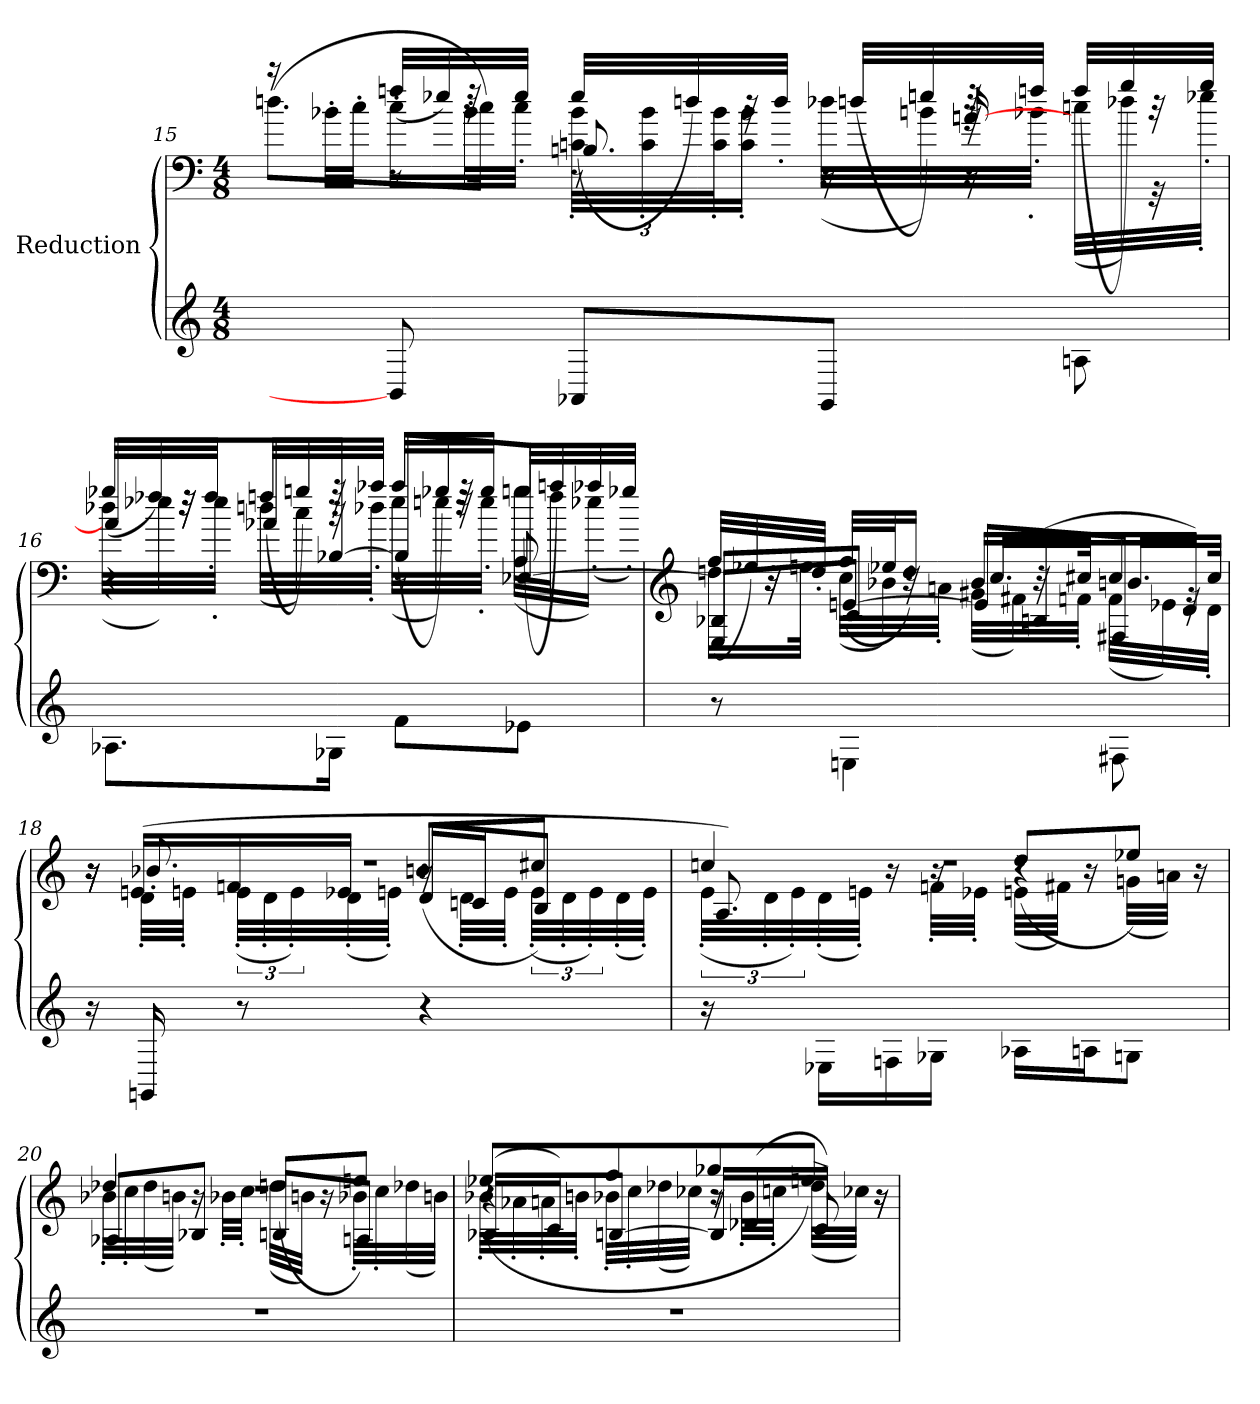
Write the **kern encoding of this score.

**kern	**kern
*part1	*part1
*staff2	*staff1
*I"Reduction	*
!!LO:LB:g=z
*clefG2	*clefF4
*k[]	*k[]
*M4/8	*M4/8
=15	=15
*	*^
*	*	*^
*	*	*	*^
8ryy	16r	8ryy	(<8.ddni\L	8ryy
.	32b-X'\LLL	.	.	.
.	32cc'\JJJ	.	.	.
8BB-/]	16cc'\LL	8r	.	(<32ffni/LLL
.	.	.	.	32ee-X/)
.	32b-'\L	.	16cc\Jk)	32r
.	32cc'\JJJ	.	.	32ee-'/JJJ
8AA-X/L	8r	48cni\' 48b-\'LLL	8.Bni/	(<32ee-/LLL
.	.	48c\' 48b-\'	.	.
.	.	.	.	32ddni/)
.	.	48c\' 48b-\'J	.	.
.	.	16c\' 16b-\'JJ	.	32r
.	.	.	.	32dd'/JJJ
8GG/J	16r	(<32dd-X\LLL	.	(<32ddn/LLL
.	.	32bn\)	.	32een/)
.	[16an/	32r	16r	32r
.	.	32b-X'\JJJ	.	32ffni'/JJJ
8Ani\	8ryy	(<32ccni\LLL	8ryy	(<32ff/LLL
.	.	32dd-X\)	.	32gg/)
.	.	32r	.	32r
.	.	32ee-X'\JJJ	.	32gg'/JJJ
!!LO:PB:g=z	!!	!!	!!
=16	=16	=16	=16	=16
8.A-X\L	8a/L]	(<32dd-X\LLL	4r	(<32gg-X/LLL
.	.	32ee-X\)	.	32ff-X/)
.	.	32r	.	32r
.	.	32ee-'\JJJ	.	32ff-'/JJJ
.	16a-X/L	(<32ddn\LLL	.	(<32ffn/LLL
.	.	32cc\)	.	32ggn/)
16G-X\Jk	[16B-X/JJ	32r	.	32r
.	.	32dd-X'\JJJ	.	32aa-X'/JJJ
8f\L	8B-/L]	(<32ee-\LLL	8r	(<32aa-/LLL
.	.	32een\)	.	32gg-X/)
.	.	32r	.	32r
.	.	32ee'\JJJ	.	32gg-'/JJJ
8e-X\J	[8E-X/J	(<32gg-\LLL	8A/	(<32ggn/LLL
.	.	32ff\J	.	32aan/)
.	.	16ee-X\JJ)	.	(<32aa-X'/
.	.	.	.	32gg-X'/JJJ)
!!LO:LB:g=z	!!	!!	!!
=17	=17	=17	=17	=17
*	*clefG2	*	*	*
8r	8E-/L]	16ddni\LL	8B-X/L	(<32ff/LLL
.	.	.	.	32ee-X/)
.	.	32r	.	32r
.	.	32een\JJk	.	32dd'/JJJ
4En\	[8eni/J	(<32cc\LLL	8c/J	(<32ff/LLL
.	.	32b-X\)	.	32ee-X/J
.	.	32r	.	16dd/JJ)
.	.	32ani'\JJJ	.	.
.	8e/L]	(<32g#X\LLL	16b-/LL	16.cc/LL
.	.	32f#X\)	.	.
.	.	32r	(<16Bn/	.
.	.	32fn'\JJJ	.	32cc#X/JJk
8F#X\	8F#X/J	(<32f\LLL	16cc#/	16.bn/LL
.	.	32e-X\)	.	.
.	.	32r	16d/JJ)	.
.	.	32d'\JJJ	.	32cc#/JJk
!!LO:LB:g=z	!!	!!	!!
=18	=18	=18	=18	=18
16r	2r	16r	16r	16r
16GGni/	.	32d'\LLL	(<16eni/LL	8.b-X'/
.	.	32eni'\JJJ	.	.
8r	.	(<48e'\LLL	16fni/	.
.	.	48d'\	.	.
.	.	48e'\)	.	.
.	.	(<32d'\	16e-X/JJ	.
.	.	32en'\JJJ)	.	.
4r	.	16r	16d/LL	(<8bn/L
.	.	32d'\LLL	16cni/J	.
.	.	32e'\JJJ	.	.
.	.	(<48e'\LLL	8B/J	8cc#X/J)
.	.	48d'\	.	.
.	.	48e'\)	.	.
.	.	(<32d'\	.	.
.	.	32e'\JJJ)	.	.
=19	=19	=19	=19	=19
16r	2r	(<48e'\LLL	8.A/)	4ccni/
.	.	48d'\	.	.
.	.	48e'\)	.	.
16E-X\LL	.	(<32d'\	.	.
.	.	32eni'\JJJ)	.	.
16Fni\	.	16r	.	.
16G-X\JJ	.	32fni'\LLL	16r	.
.	.	32e-X'\JJJ	.	.
16A-X\LL	.	(<32en\LLL	4r	(<8dd/L
.	.	32f#X\JJJ)	.	.
16An\J	.	16r	.	.
8Gn\J	.	(<32gni\LLL	.	8ee-X/J)
.	.	32an\JJJ)	.	.
.	.	16r	.	.
!!LO:LB:g=z	!!	!!	!!
=20	=20	=20	=20	=20
2r	8A-X/L	32b-X'\LLL	2r	4dd-X/
.	.	32cc'\	.	.
.	.	(<32dd-\	.	.
.	.	32bn\JJJ)	.	.
.	8B-X/J	16r	.	.
.	.	32b-X'\LLL	.	.
.	.	32cc'\JJJ	.	.
.	8Bn/L	(<32dd-\LLL	.	(<8ddn/L
.	.	32bn\JJJ)	.	.
.	.	16r	.	.
.	8An/J	32b-X'\LLL	.	8eeni/J)
.	.	32cc'\	.	.
.	.	(<32dd-X\	.	.
.	.	32bn\JJJ)	.	.
=21	=21	=21	=21	=21
2r	(>16B-X/LL	32b-X'\LLL	4r	(<8ee-X/L
.	.	32a-X'\	.	.
.	16c/J)	32an'\	.	.
.	.	32bn'\JJJ	.	.
.	[8Bn/J	32b-X'\LLL	.	8ff/
.	.	32cc'\	.	.
.	.	(<32dd-X\	.	.
.	.	32cc-X\JJJ)	.	.
.	16B/LL]	16r	8r	8gg-X/
.	(>16d-X/	32b-'\LLL	.	.
.	.	32ccn'\JJJ	.	.
.	16c/JJ)	(<32dd-\LLL	8c^/	8een/J)
.	.	32cc-X\JJJ)	.	.
.	16r	16r	.	.
*	*v	*v	*v	*v
=	=
*-	*-
